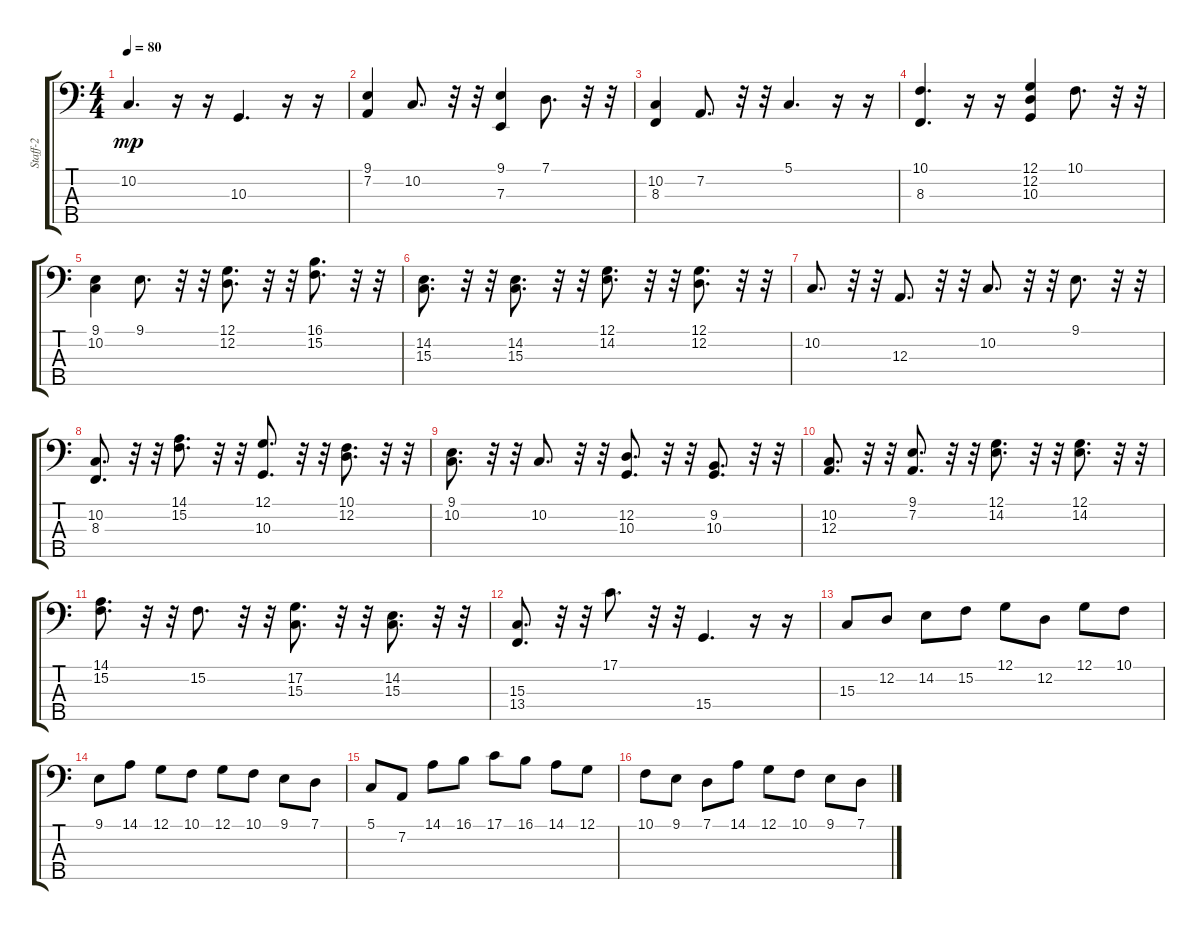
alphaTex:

\track ("Staff-2" "Staff-2") {instrument acousticgrandpiano}
\staff {score tabs}
\tuning (G2 D2 A1 E1 B0) {hide}
\ts (4 4)
\tempo 80
\clef f4
\ks c
10.2.4{d dy mp} r.16 r.16 10.3.4{d} r.16 r.16 |
(9.1 7.2).4 10.2.8{d} r.32 r.32 (9.1 7.3).4 7.1.8{d} r.32 r.32 |
(10.2 8.3).4 7.2.8{d} r.32 r.32 5.1.4{d} r.16 r.16 |
(10.1 8.3).4{d} r.16 r.16 (12.1 12.2 10.3).4 10.1.8{d} r.32 r.32 |
(9.1 10.2).4 9.1.8{d} r.32 r.32 (12.1 12.2).8{d} r.32 r.32 (16.1 15.2).8{d} r.32 r.32 |
(14.2 15.3).8{d} r.32 r.32 (14.2 15.3).8{d} r.32 r.32 (12.1 14.2).8{d} r.32 r.32 (12.1 12.2).8{d} r.32 r.32 |
10.2.8{d} r.32 r.32 12.3.8{d} r.32 r.32 10.2.8{d} r.32 r.32 9.1.8{d} r.32 r.32 |
(10.2 8.3).8{d} r.32 r.32 (14.1 15.2).8{d} r.32 r.32 (12.1 10.3).8{d} r.32 r.32 (10.1 12.2).8{d} r.32 r.32 |
(9.1 10.2).8{d} r.32 r.32 10.2.8{d} r.32 r.32 (12.2 10.3).8{d} r.32 r.32 (9.2 10.3).8{d} r.32 r.32 |
(10.2 12.3).8{d} r.32 r.32 (9.1 7.2).8{d} r.32 r.32 (12.1 14.2).8{d} r.32 r.32 (12.1 14.2).8{d} r.32 r.32 |
(14.1 15.2).8{d} r.32 r.32 15.2.8{d} r.32 r.32 (17.2 15.3).8{d} r.32 r.32 (14.2 15.3).8{d} r.32 r.32 |
(15.3 13.4).8{d} r.32 r.32 17.1.8{d} r.32 r.32 15.4.4{d} r.16 r.16 |
15.3.8 12.2.8 14.2.8 15.2.8 12.1.8 12.2.8 12.1.8 10.1.8 |
9.1.8 14.1.8 12.1.8 10.1.8 12.1.8 10.1.8 9.1.8 7.1.8 |
5.1.8 7.2.8 14.1.8 16.1.8 17.1.8 16.1.8 14.1.8 12.1.8 |
10.1.8 9.1.8 7.1.8 14.1.8 12.1.8 10.1.8 9.1.8 7.1.8
